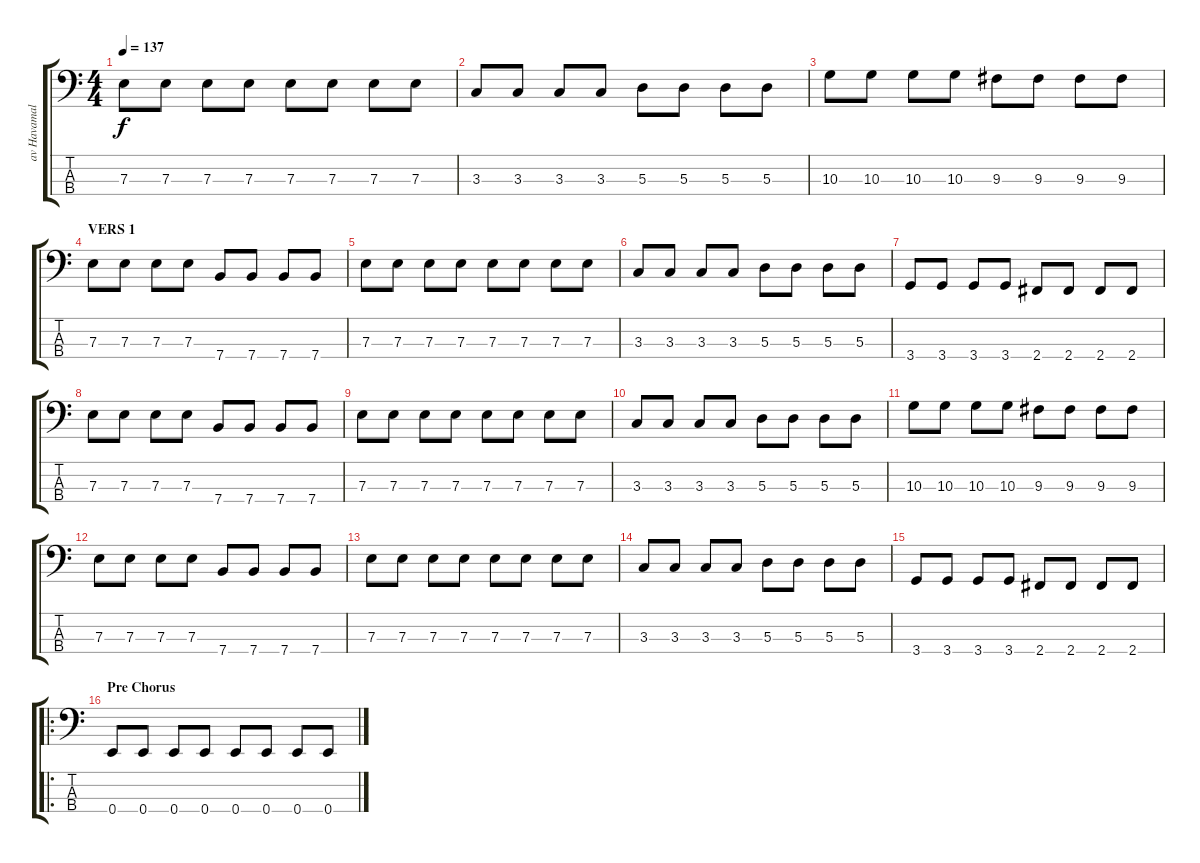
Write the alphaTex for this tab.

\track ("av Havamal-Tobbe" "av Havamal") {instrument electricbasspick}
\staff {score tabs}
\tuning (G2 D2 A1 E1) {hide}
\ts (4 4)
\tempo 137
\clef f4
\ks c
7.3.8{dy f} 7.3.8 7.3.8 7.3.8 7.3.8 7.3.8 7.3.8 7.3.8 |
3.3.8 3.3.8 3.3.8 3.3.8 5.3.8 5.3.8 5.3.8 5.3.8 |
10.3.8 10.3.8 10.3.8 10.3.8 9.3.8 9.3.8 9.3.8 9.3.8 |
\section ("" "VERS 1")
7.3.8 7.3.8 7.3.8 7.3.8 7.4.8 7.4.8 7.4.8 7.4.8 |
7.3.8 7.3.8 7.3.8 7.3.8 7.3.8 7.3.8 7.3.8 7.3.8 |
3.3.8 3.3.8 3.3.8 3.3.8 5.3.8 5.3.8 5.3.8 5.3.8 |
3.4.8 3.4.8 3.4.8 3.4.8 2.4.8 2.4.8 2.4.8 2.4.8 |
7.3.8 7.3.8 7.3.8 7.3.8 7.4.8 7.4.8 7.4.8 7.4.8 |
7.3.8 7.3.8 7.3.8 7.3.8 7.3.8 7.3.8 7.3.8 7.3.8 |
3.3.8 3.3.8 3.3.8 3.3.8 5.3.8 5.3.8 5.3.8 5.3.8 |
10.3.8 10.3.8 10.3.8 10.3.8 9.3.8 9.3.8 9.3.8 9.3.8 |
7.3.8 7.3.8 7.3.8 7.3.8 7.4.8 7.4.8 7.4.8 7.4.8 |
7.3.8 7.3.8 7.3.8 7.3.8 7.3.8 7.3.8 7.3.8 7.3.8 |
3.3.8 3.3.8 3.3.8 3.3.8 5.3.8 5.3.8 5.3.8 5.3.8 |
3.4.8 3.4.8 3.4.8 3.4.8 2.4.8 2.4.8 2.4.8 2.4.8 |
\ro
\section ("" "Pre Chorus")
0.4.8 0.4.8 0.4.8 0.4.8 0.4.8 0.4.8 0.4.8 0.4.8
